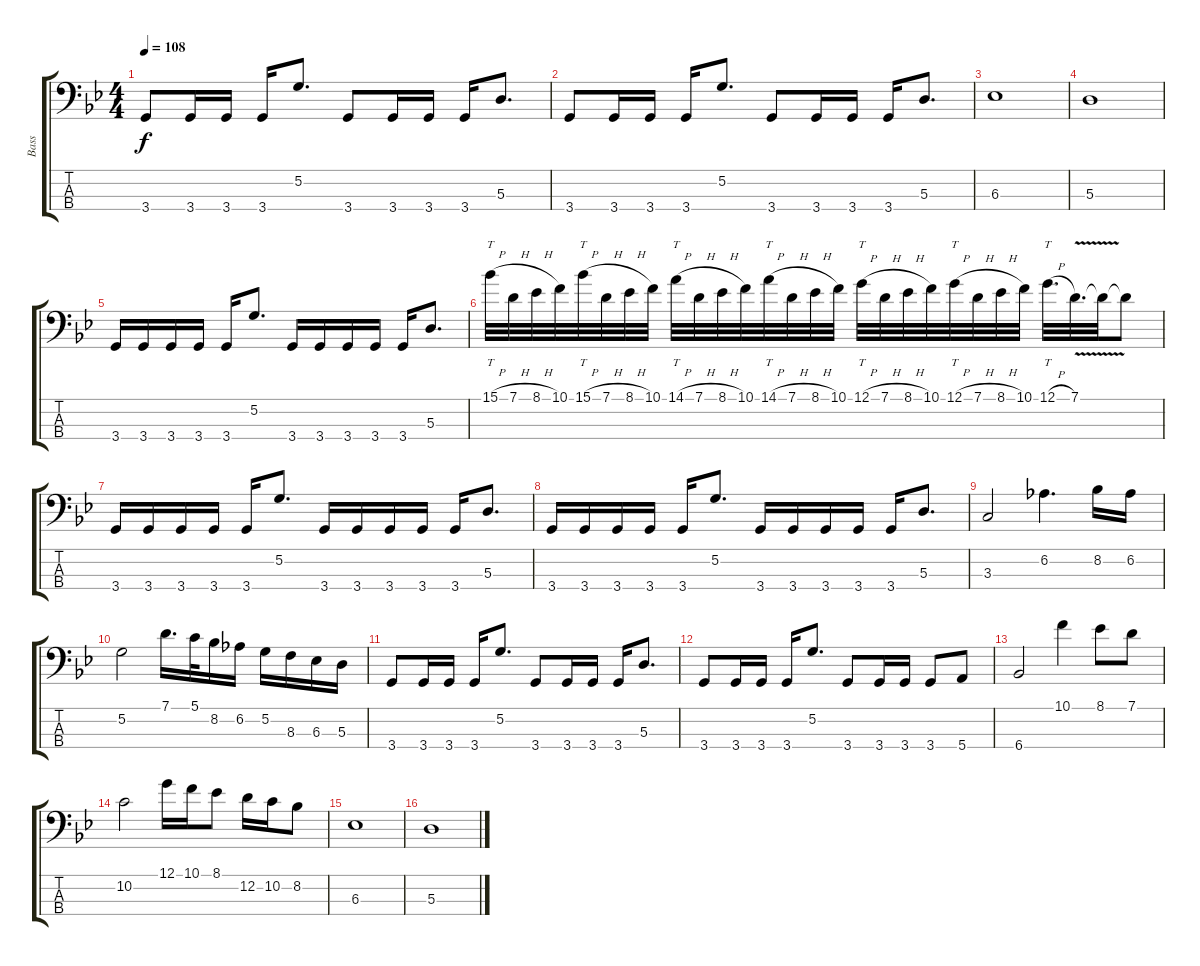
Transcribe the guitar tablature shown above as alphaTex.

\track ("Bass" "Bass") {instrument electricbassfinger}
\staff {score tabs}
\tuning (G2 D2 A1 E1) {hide}
\ts (4 4)
\tempo 108
\clef f4
\ks bb
3.4.8{dy f} 3.4.16 3.4.16 3.4.16 5.2.8{d} 3.4.8 3.4.16 3.4.16 3.4.16 5.3.8{d} |
3.4.8 3.4.16 3.4.16 3.4.16 5.2.8{d} 3.4.8 3.4.16 3.4.16 3.4.16 5.3.8{d} |
6.3.1 |
5.3.1 |
3.4.16 3.4.16 3.4.16 3.4.16 3.4.16 5.2.8{d} 3.4.16 3.4.16 3.4.16 3.4.16 3.4.16 5.3.8{d} |
15.1{h}.32{tt} 7.1{h}.32 8.1{h}.32 10.1.32 15.1{h}.32{tt} 7.1{h}.32 8.1{h}.32 10.1.32 14.1{h}.32{tt} 7.1{h}.32 8.1{h}.32 10.1.32 14.1{h}.32{tt} 7.1{h}.32 8.1{h}.32 10.1.32 12.1{h}.32{tt} 7.1{h}.32 8.1{h}.32 10.1.32 12.1{h}.32{tt} 7.1{h}.32 8.1{h}.32 10.1.32 12.1{h}.32{tt d} 7.1{v}.32{d} 7.1{t}.32 7.1{t}.8 |
3.4.16 3.4.16 3.4.16 3.4.16 3.4.16 5.2.8{d} 3.4.16 3.4.16 3.4.16 3.4.16 3.4.16 5.3.8{d} |
3.4.16 3.4.16 3.4.16 3.4.16 3.4.16 5.2.8{d} 3.4.16 3.4.16 3.4.16 3.4.16 3.4.16 5.3.8{d} |
3.3.2 6.2.4{d} 8.2.16 6.2.16 |
5.2.2 7.1.16{d} 5.1.32 8.2.16 6.2.16 5.2.16 8.3.16 6.3.16 5.3.16 |
3.4.8 3.4.16 3.4.16 3.4.16 5.2.8{d} 3.4.8 3.4.16 3.4.16 3.4.16 5.3.8{d} |
3.4.8 3.4.16 3.4.16 3.4.16 5.2.8{d} 3.4.8 3.4.16 3.4.16 3.4.8 5.4.8 |
6.4.2 10.1.4 8.1.8 7.1.8 |
10.2.2 12.1.16 10.1.16 8.1.8 12.2.16 10.2.16 8.2.8 |
6.3.1 |
5.3.1
